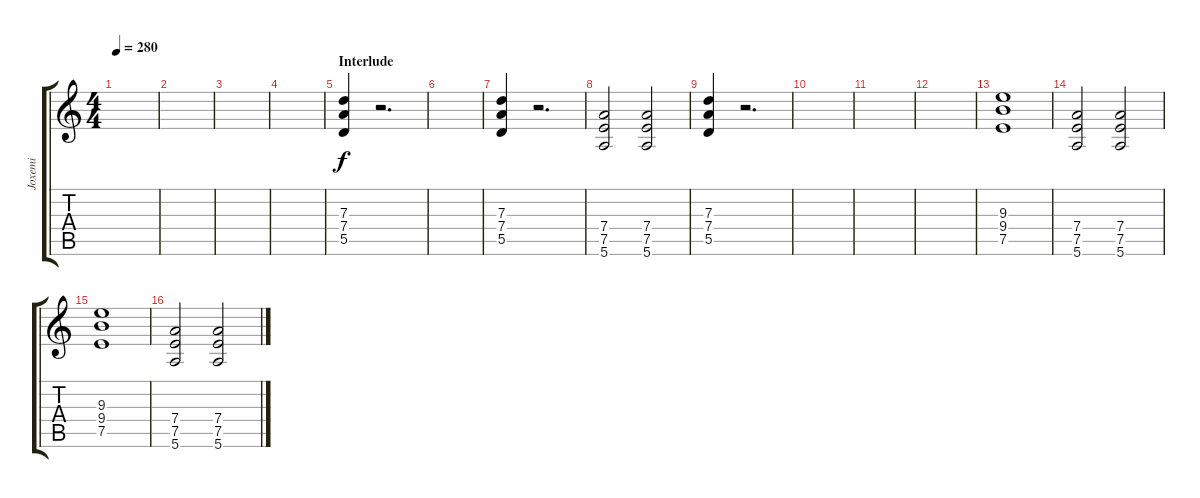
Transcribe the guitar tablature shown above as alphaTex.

\track ("Joxemi" "Joxemi") {instrument overdrivenguitar}
\staff {score tabs}
\tuning (E4 B3 G3 D3 A2 E2) {hide}
\ts (4 4)
\tempo 280
\clef g2
\ks c
|
|
|
|
\section ("" "Interlude")
(7.3 7.4 5.5).4 r.2{d} |
|
(7.3 7.4 5.5).4 r.2{d} |
(7.4 7.5 5.6).2 (7.4 7.5 5.6).2 |
(7.3 7.4 5.5).4 r.2{d} |
|
|
|
(9.3 9.4 7.5).1 |
(7.4 7.5 5.6).2 (7.4 7.5 5.6).2 |
(9.3 9.4 7.5).1 |
(7.4 7.5 5.6).2 (7.4 7.5 5.6).2
